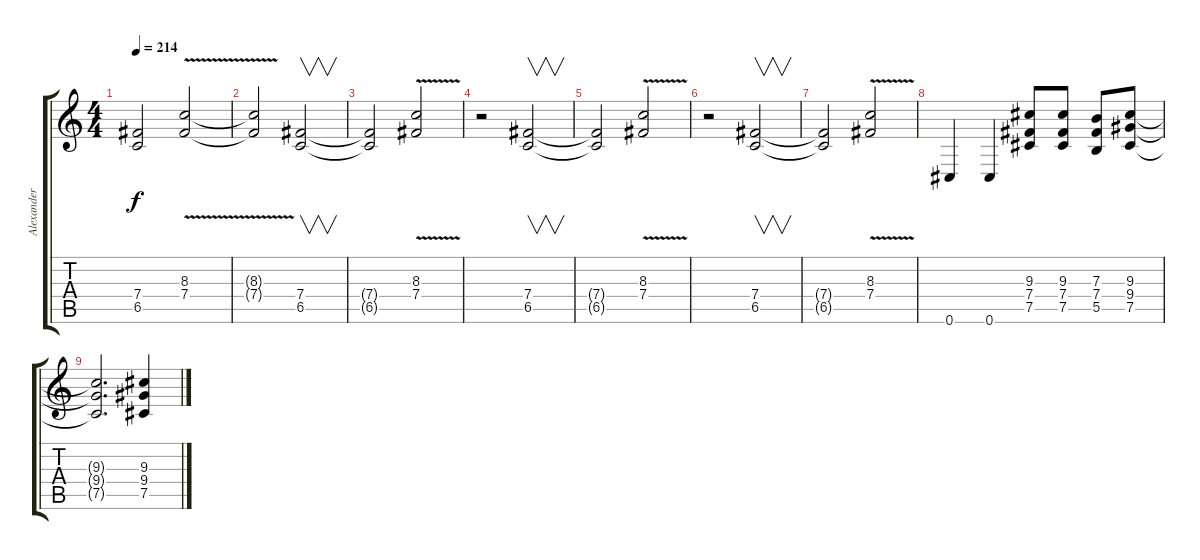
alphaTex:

\track ("Alexander Kuoppala" "Alexander ") {instrument distortionguitar}
\staff {score tabs}
\tuning (Db4 Ab3 E3 B2 Gb2 Db2) {hide}
\ts (4 4)
\tempo 214
\clef g2
\ks c
(7.4{t} 6.5{t}).2{dy f} (8.3{v} 7.4{v}).2 |
(8.3{t} 7.4{t}).2 (7.4 6.5).2{v} |
(7.4{t} 6.5{t}).2 (8.3{v} 7.4{v}).2 |
r.2 (7.4 6.5).2{v} |
(7.4{t} 6.5{t}).2 (8.3{v} 7.4{v}).2 |
r.2 (7.4 6.5).2{v} |
(7.4{t} 6.5{t}).2 (8.3{v} 7.4{v}).2 |
0.6.4 0.6.4 (9.3 7.4 7.5).8 (9.3 7.4 7.5).8 (7.3 7.4 5.5).8 (9.3 9.4 7.5).8 |
(9.3{t} 9.4{t} 7.5{t}).2{d} (9.3 9.4 7.5).4
